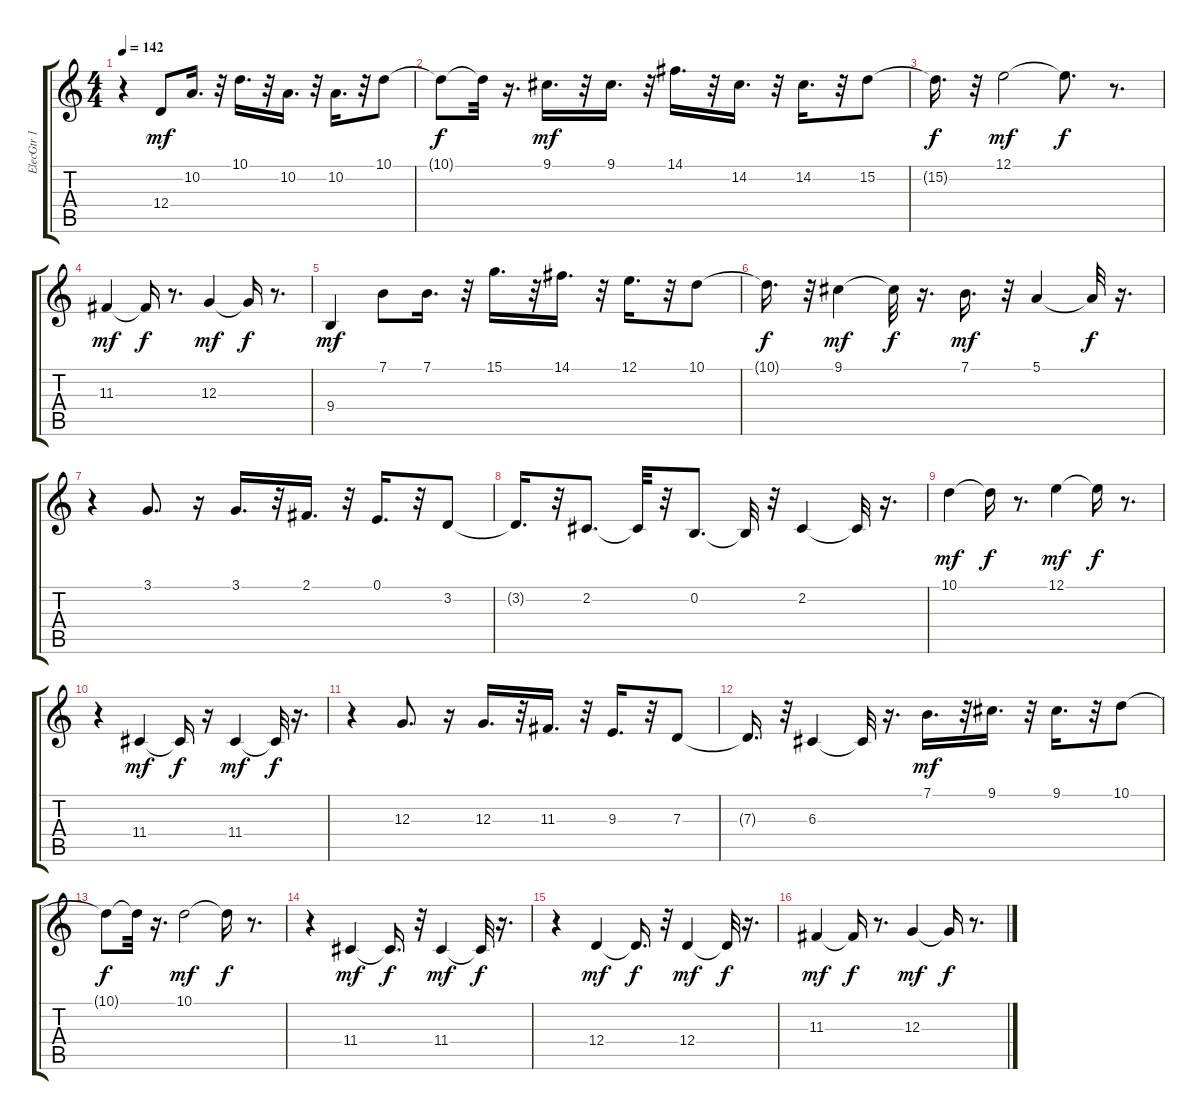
\track ("ElecGtr 1" "ElecGtr 1") {instrument lead8bassandlead}
\staff {score tabs}
\tuning (E4 B3 G3 D3 A2 E2) {hide}
\ts (4 4)
\tempo 142
\clef g2
\ks c
r.4{dy mf} 12.4.8 10.2.16{d} r.32 10.1.16{d} r.32 10.2.16{d} r.32 10.2.16{d} r.32 10.1.8 |
10.1{t}.8{dy f} 10.1{t}.32 r.16{d} 9.1.16{d dy mf} r.32 9.1.16{d} r.32 14.1.16{d} r.32 14.2.16{d} r.32 14.2.16{d} r.32 15.2.8 |
15.2{t}.16{d dy f} r.32 12.1.2{dy mf} 12.1{t}.8{d dy f} r.8{d} |
11.3.4{dy mf} 11.3{t}.16{dy f} r.8{d} 12.3.4{dy mf} 12.3{t}.16{dy f} r.8{d} |
9.4.4{dy mf} 7.1.8 7.1.16{d} r.32 15.1.16{d} r.32 14.1.16{d} r.32 12.1.16{d} r.32 10.1.8 |
10.1{t}.16{d dy f} r.32 9.1.4{dy mf} 9.1{t}.32{dy f} r.16{d} 7.1.16{d dy mf} r.32 5.1.4 5.1{t}.32{dy f} r.16{d} |
r.4 3.1.8{d} r.16 3.1.16{d} r.32 2.1.16{d} r.32 0.1.16{d} r.32 3.2.8 |
3.2{t}.16{d} r.32 2.2.8{d} 2.2{t}.32 r.32 0.2.8{d} 0.2{t}.32 r.32 2.2.4 2.2{t}.32 r.16{d} |
10.1.4{dy mf} 10.1{t}.16{dy f} r.8{d} 12.1.4{dy mf} 12.1{t}.16{dy f} r.8{d} |
r.4 11.4.4{dy mf} 11.4{t}.16{dy f} r.16 11.4.4{dy mf} 11.4{t}.32{dy f} r.16{d} |
r.4 12.3.8{d} r.16 12.3.16{d} r.32 11.3.16{d} r.32 9.3.16{d} r.32 7.3.8 |
7.3{t}.16{d} r.32 6.3.4 6.3{t}.32 r.16{d} 7.1.16{d dy mf} r.32 9.1.16{d} r.32 9.1.16{d} r.32 10.1.8 |
10.1{t}.8{dy f} 10.1{t}.32 r.16{d} 10.1.2{dy mf} 10.1{t}.16{dy f} r.8{d} |
r.4 11.4.4{dy mf} 11.4{t}.16{d dy f} r.32 11.4.4{dy mf} 11.4{t}.32{dy f} r.16{d} |
r.4 12.4.4{dy mf} 12.4{t}.16{d dy f} r.32 12.4.4{dy mf} 12.4{t}.32{dy f} r.16{d} |
11.3.4{dy mf} 11.3{t}.16{dy f} r.8{d} 12.3.4{dy mf} 12.3{t}.16{dy f} r.8{d}
